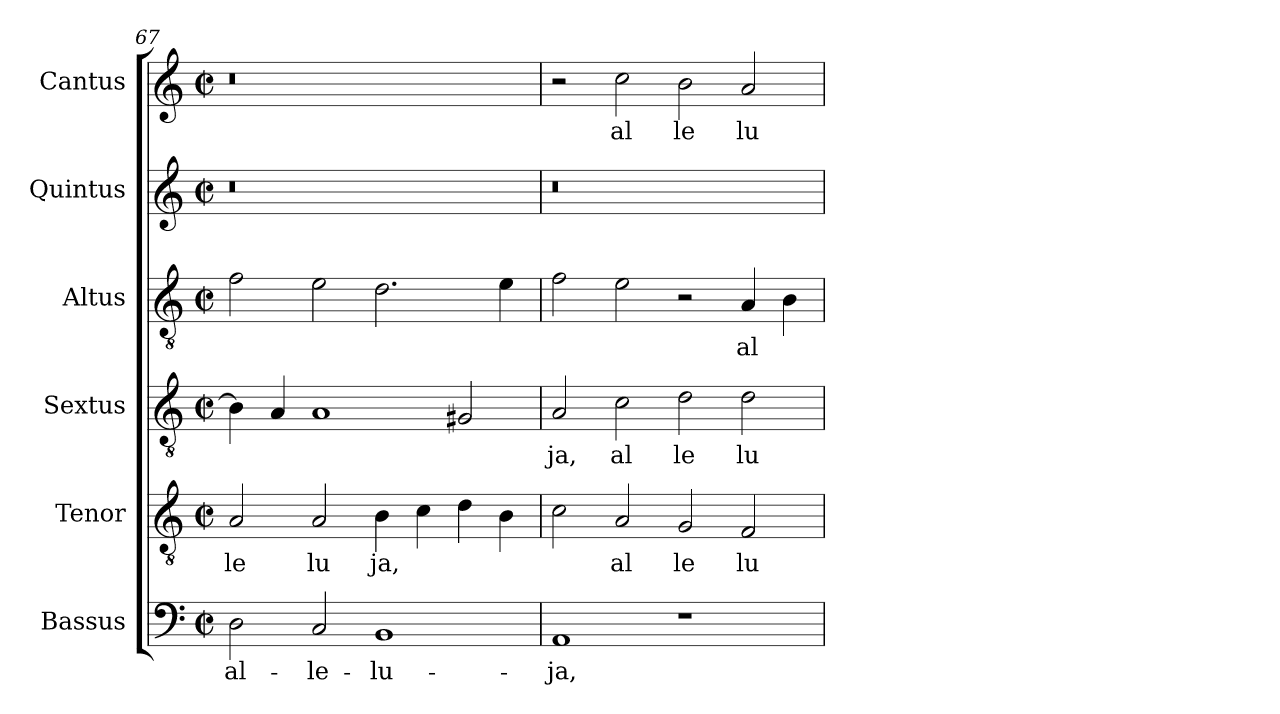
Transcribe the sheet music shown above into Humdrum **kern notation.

**kern	**text	**kern	**text	**kern	**text	**kern	**text	**kern	**kern	**text
*part6	*part6	*part5	*part5	*part4	*part4	*part3	*part3	*part2	*part1	*part1
*staff6	*staff6	*staff5	*staff5	*staff4	*staff4	*staff3	*staff3	*staff2	*staff1	*staff1
*I"Bassus	*	*I"Tenor	*	*I"Sextus	*	*I"Altus	*	*I"Quintus	*I"Cantus	*
!!LO:LB:g=z
*clefF4	*	*clefGv2	*	*clefGv2	*	*clefGv2	*	*clefG2	*clefG2	*
*M2/2	*	*M2/2	*	*M2/2	*	*M2/2	*	*M2/2	*M2/2	*
*met(c|)	*	*met(c|)	*	*met(c|)	*	*met(c|)	*	*met(c|)	*met(c|)	*
=67	=67	=67	=67	=67	=67	=67	=67	=67	=67	=67
!	!LO:LY:b:cj	!	!LO:LY:b:cj	!	!	!	!	!	!	!
2D\	al-	2A/	-le	4B\]	.	2f\	.	0r	0r	.
.	.	.	.	4A/	.	.	.	.	.	.
!	!LO:LY:b:cj	!	!LO:LY:b:cj	!	!	!	!	!	!	!
2C/	-le-	2A/	lu	1A	.	2e\	.	.	.	.
!	!LO:LY:b:cj	!	!LO:LY:b:cj	!	!	!	!	!	!	!
1BB	-lu-	4B\	ja,	.	.	2.d\	.	.	.	.
.	.	4c\	.	.	.	.	.	.	.	.
.	.	4d\	.	2G#/	.	.	.	.	.	.
.	.	4B\	.	.	.	4e\	.	.	.	.
=68	=68	=68	=68	=68	=68	=68	=68	=68	=68	=68
!	!LO:LY:b:cj	!	!	!	!LO:LY:b:cj	!	!	!	!	!
1AA	-ja,	2c\	.	2A/	-ja,	2f\	.	0r	2r	.
!	!	!	!LO:LY:b:cj	!	!LO:LY:b:cj	!	!	!	!	!LO:LY:b:cj
.	.	2A/	al	2c\	al	2e\	.	.	2cc\	al
!	!	!	!LO:LY:b:cj	!	!LO:LY:b:cj	!	!	!	!	!LO:LY:b:cj
1r	.	2G/	le	2d\	le	2r	.	.	2b\	le
!	!	!	!LO:LY:b:cj	!	!LO:LY:b:cj	!	!LO:LY:b:cj	!	!	!LO:LY:b:cj
.	.	2F/	lu	2d\	lu	4A/	al	.	2a/	lu
.	.	.	.	.	.	4B\	.	.	.	.
=	=	=	=	=	=	=	=	=	=	=
*-	*-	*-	*-	*-	*-	*-	*-	*-	*-	*-
